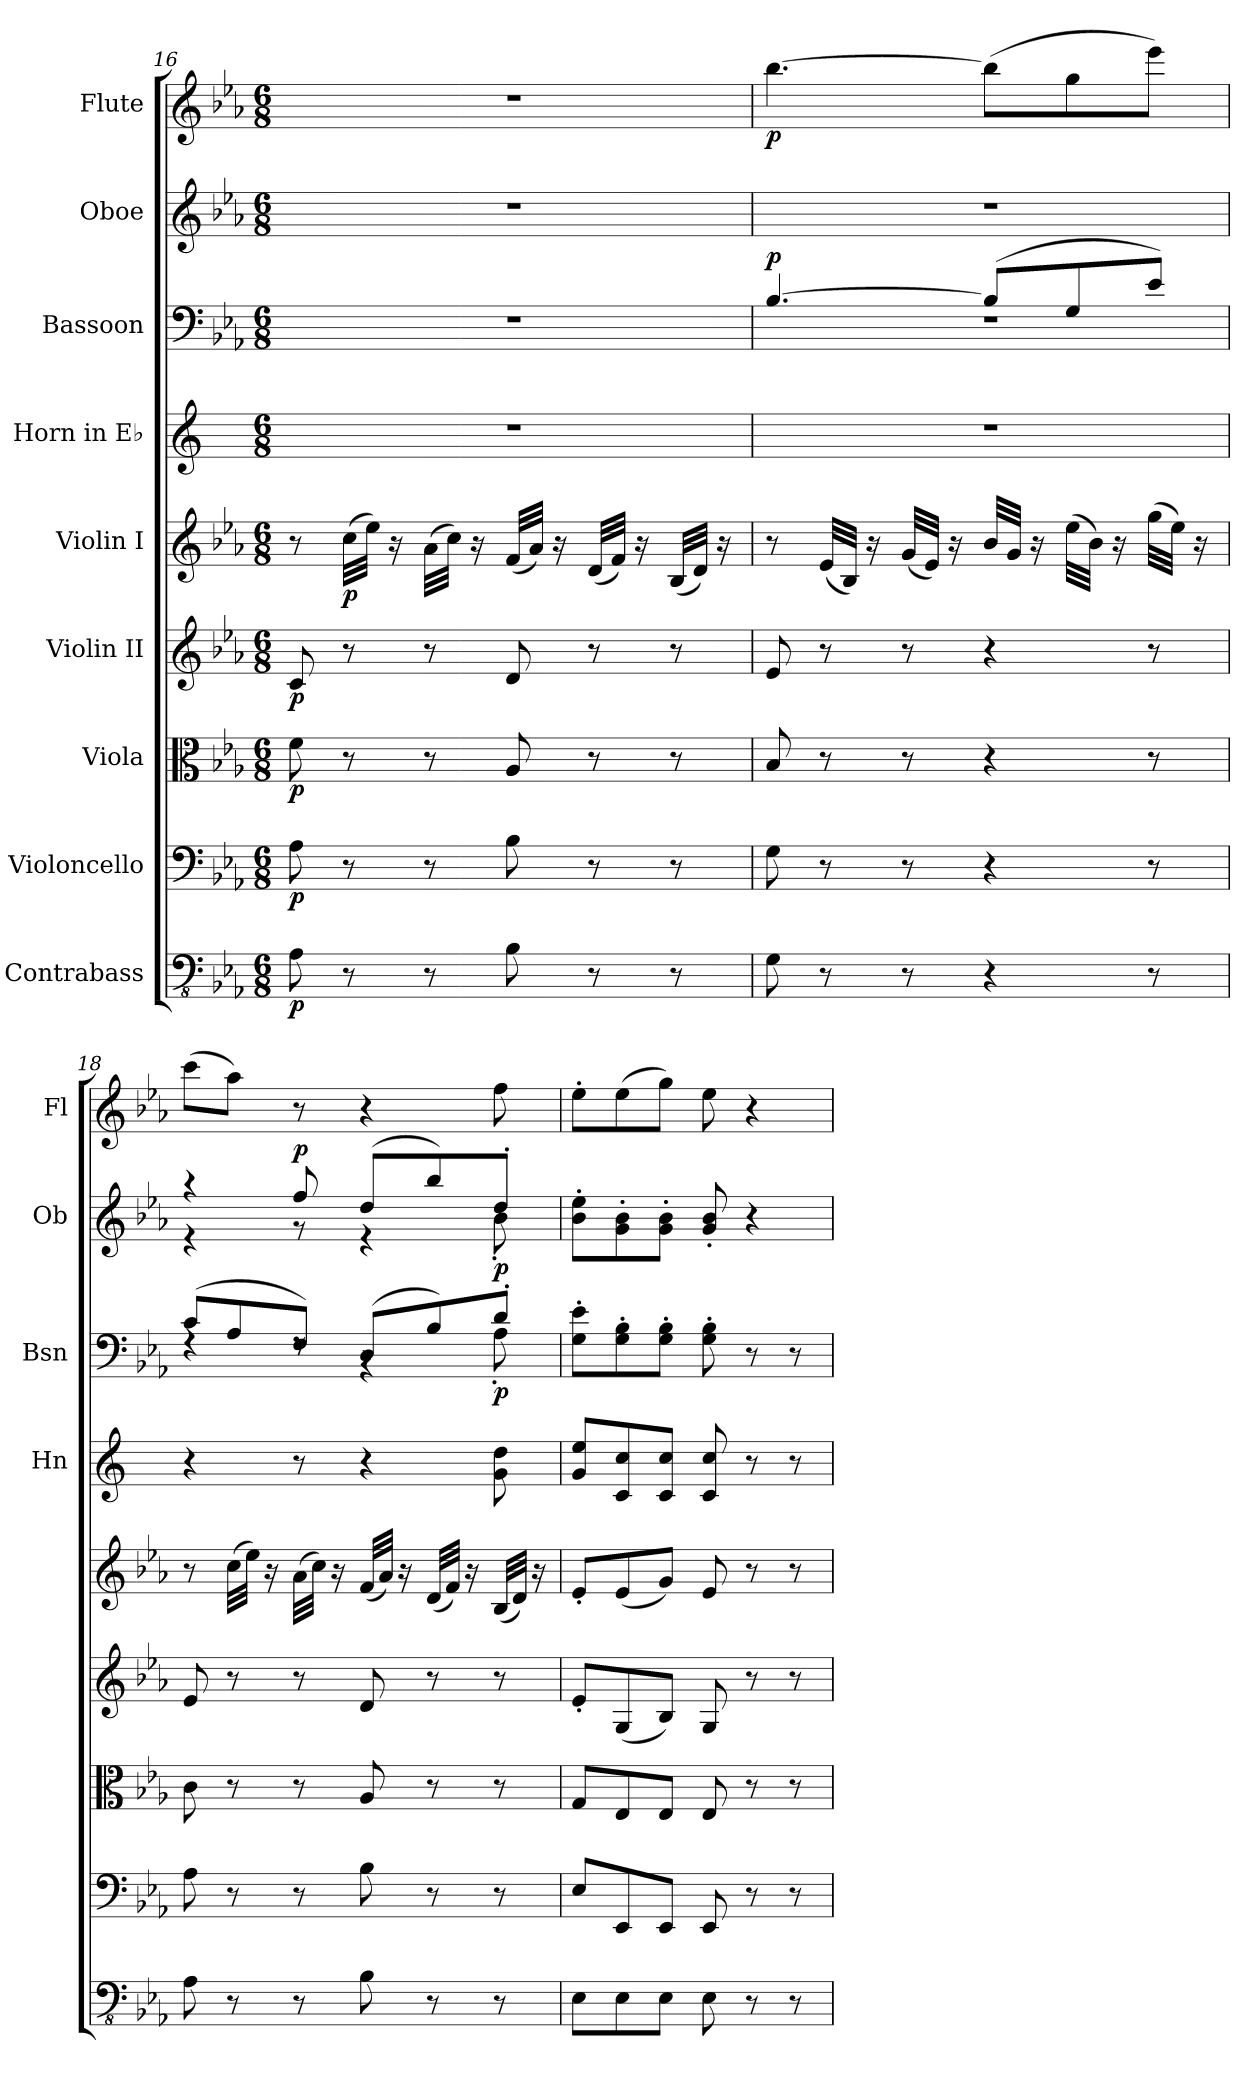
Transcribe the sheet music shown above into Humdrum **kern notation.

**kern	**dynam	**kern	**dynam	**kern	**dynam	**kern	**dynam	**kern	**dynam	**kern	**kern	**dynam	**kern	**dynam	**kern	**dynam
*part9	*part9	*part8	*part8	*part7	*part7	*part6	*part6	*part5	*part5	*part4	*part3	*part3	*part2	*part2	*part1	*part1
*staff9	*staff9	*staff8	*staff8	*staff7	*staff7	*staff6	*staff6	*staff5	*staff5	*staff4	*staff3	*staff3	*staff2	*staff2	*staff1	*staff1
*I"Contrabass	*	*I"Violoncello	*	*I"Viola	*	*I"Violin II	*	*I"Violin I	*	*I"Horn in E♭	*I"Bassoon	*	*I"Oboe	*	*I"Flute	*
*	*	*	*	*	*	*	*	*	*	*I'Hn	*I'Bsn	*	*I'Ob	*	*I'Fl	*
*clefFv4	*	*clefF4	*	*clefC3	*	*clefG2	*	*clefG2	*	*clefG2	*clefF4	*	*clefG2	*	*clefG2	*
*	*	*	*	*	*	*	*	*	*	*ITrd5c9	*	*	*	*	*	*
*k[b-e-a-]	*	*k[b-e-a-]	*	*k[b-e-a-]	*	*k[b-e-a-]	*	*k[b-e-a-]	*	*k[b-e-a-]	*k[b-e-a-]	*	*k[b-e-a-]	*	*k[b-e-a-]	*
*M6/8	*	*M6/8	*	*M6/8	*	*M6/8	*	*M6/8	*	*M6/8	*M6/8	*	*M6/8	*	*M6/8	*
=16	=16	=16	=16	=16	=16	=16	=16	=16	=16	=16	=16	=16	=16	=16	=16	=16
!	!LO:DY:b	!	!LO:DY:b	!	!LO:DY:b	!	!LO:DY:b	!	!	!	!	!	!	!	!	!
8AA-\	p	8A-\	p	8f\	p	8c/	p	8r	.	2.r	2.r	.	2.r	.	2.r	.
!	!	!	!	!	!	!	!	!	!LO:DY:b	!	!	!	!	!	!	!
8r	.	8r	.	8r	.	8r	.	(>32cc\LLL	p	.	.	.	.	.	.	.
.	.	.	.	.	.	.	.	32ee-\JJJ)	.	.	.	.	.	.	.	.
.	.	.	.	.	.	.	.	16r	.	.	.	.	.	.	.	.
8r	.	8r	.	8r	.	8r	.	(>32a-\LLL	.	.	.	.	.	.	.	.
.	.	.	.	.	.	.	.	32cc\JJJ)	.	.	.	.	.	.	.	.
.	.	.	.	.	.	.	.	16r	.	.	.	.	.	.	.	.
8BB-\	.	8B-\	.	8A-/	.	8d/	.	(<32f/LLL	.	.	.	.	.	.	.	.
.	.	.	.	.	.	.	.	32a-/JJJ)	.	.	.	.	.	.	.	.
.	.	.	.	.	.	.	.	16r	.	.	.	.	.	.	.	.
8r	.	8r	.	8r	.	8r	.	(<32d/LLL	.	.	.	.	.	.	.	.
.	.	.	.	.	.	.	.	32f/JJJ)	.	.	.	.	.	.	.	.
.	.	.	.	.	.	.	.	16r	.	.	.	.	.	.	.	.
8r	.	8r	.	8r	.	8r	.	(<32B-/LLL	.	.	.	.	.	.	.	.
.	.	.	.	.	.	.	.	32d/JJJ)	.	.	.	.	.	.	.	.
.	.	.	.	.	.	.	.	16r	.	.	.	.	.	.	.	.
=17	=17	=17	=17	=17	=17	=17	=17	=17	=17	=17	=17	=17	=17	=17	=17	=17
*	*	*	*	*	*	*	*	*	*	*	*^	*	*	*	*	*
!	!	!	!	!	!	!	!	!	!	!	!	!	!LO:DY:a	!	!	!	!LO:DY:b
8GG\	.	8G\	.	8B-/	.	8e-/	.	8r	.	2.r	[4.B-/	2.rF	p	2.r	.	[4.bb-\	p
8r	.	8r	.	8r	.	8r	.	(<32e-/LLL	.	.	.	.	.	.	.	.	.
.	.	.	.	.	.	.	.	32B-/JJJ)	.	.	.	.	.	.	.	.	.
.	.	.	.	.	.	.	.	16r	.	.	.	.	.	.	.	.	.
8r	.	8r	.	8r	.	8r	.	(<32g/LLL	.	.	.	.	.	.	.	.	.
.	.	.	.	.	.	.	.	32e-/JJJ)	.	.	.	.	.	.	.	.	.
.	.	.	.	.	.	.	.	16r	.	.	.	.	.	.	.	.	.
4r	.	4r	.	4r	.	4r	.	32b-/LLL	.	.	(>8B-/L]	.	.	.	.	(>8bb-\L]	.
.	.	.	.	.	.	.	.	32g/JJJ	.	.	.	.	.	.	.	.	.
.	.	.	.	.	.	.	.	16r	.	.	.	.	.	.	.	.	.
.	.	.	.	.	.	.	.	(>32ee-\LLL	.	.	8G/	.	.	.	.	8gg\	.
.	.	.	.	.	.	.	.	32b-\JJJ)	.	.	.	.	.	.	.	.	.
.	.	.	.	.	.	.	.	16r	.	.	.	.	.	.	.	.	.
8r	.	8r	.	8r	.	8r	.	(>32gg\LLL	.	.	8e-/J)	.	.	.	.	8eee-\J)	.
.	.	.	.	.	.	.	.	32ee-\JJJ)	.	.	.	.	.	.	.	.	.
.	.	.	.	.	.	.	.	16r	.	.	.	.	.	.	.	.	.
=18	=18	=18	=18	=18	=18	=18	=18	=18	=18	=18	=18	=18	=18	=18	=18	=18	=18
*	*	*	*	*	*	*	*	*	*	*	*	*	*	*^	*	*	*
8AA-\	.	8A-\	.	8c\	.	8e-/	.	8r	.	4r	(>8c/L	4rF	.	4r	4r	.	(>8ccc\L	.
8r	.	8r	.	8r	.	8r	.	(>32cc\LLL	.	.	8A-/	.	.	.	.	.	8aa-\J)	.
.	.	.	.	.	.	.	.	32ee-\JJJ)	.	.	.	.	.	.	.	.	.	.
.	.	.	.	.	.	.	.	16r	.	.	.	.	.	.	.	.	.	.
!	!	!	!	!	!	!	!	!	!	!	!	!	!	!	!	!LO:DY:a	!	!
8r	.	8r	.	8r	.	8r	.	(>32a-\LLL	.	8r	8F/J)	8rF	.	8ff/	8r	p	8r	.
.	.	.	.	.	.	.	.	32cc\JJJ)	.	.	.	.	.	.	.	.	.	.
.	.	.	.	.	.	.	.	16r	.	.	.	.	.	.	.	.	.	.
8BB-\	.	8B-\	.	8A-/	.	8d/	.	(<32f/LLL	.	4r	(>8D/L	4rBB	.	(>8dd/L	4r	.	4r	.
.	.	.	.	.	.	.	.	32a-/JJJ)	.	.	.	.	.	.	.	.	.	.
.	.	.	.	.	.	.	.	16r	.	.	.	.	.	.	.	.	.	.
8r	.	8r	.	8r	.	8r	.	(<32d/LLL	.	.	8B-/)	.	.	8bb-/)	.	.	.	.
.	.	.	.	.	.	.	.	32f/JJJ)	.	.	.	.	.	.	.	.	.	.
.	.	.	.	.	.	.	.	16r	.	.	.	.	.	.	.	.	.	.
!	!	!	!	!	!	!	!	!	!	!	!	!	!LO:DY:b	!	!	!LO:DY:b	!	!
8r	.	8r	.	8r	.	8r	.	(<32B-/LLL	.	8B-\ 8f\	8d'/J	8A-'\	p	8dd'/J	8b-'\	p	8ff\	.
.	.	.	.	.	.	.	.	32d/JJJ)	.	.	.	.	.	.	.	.	.	.
.	.	.	.	.	.	.	.	16r	.	.	.	.	.	.	.	.	.	.
*	*	*	*	*	*	*	*	*	*	*	*v	*v	*	*	*	*	*	*
*	*	*	*	*	*	*	*	*	*	*	*	*	*v	*v	*	*	*
=19	=19	=19	=19	=19	=19	=19	=19	=19	=19	=19	=19	=19	=19	=19	=19	=19
8EE-\L	.	8E-/L	.	8G/L	.	8e-'/L	.	8e-'/L	.	8B-/ 8g/L	8G\' 8e-\'L	.	8b-\' 8ee-\'L	.	8ee-'\L	.
8EE-\	.	8EE-/	.	8E-/	.	(<8G/	.	(<8e-/	.	8E-/ 8e-/	8G\' 8B-\'	.	8g\' 8b-\'	.	(>8ee-\	.
8EE-\J	.	8EE-/J	.	8E-/J	.	8B-/J)	.	8g/J)	.	8E-/ 8e-/J	8G\' 8B-\'J	.	8g\' 8b-\'J	.	8gg\J)	.
8EE-\	.	8EE-/	.	8E-/	.	8G/	.	8e-/	.	8E-/ 8e-/	8G\' 8B-\'	.	8g/' 8b-/'	.	8ee-\	.
8r	.	8r	.	8r	.	8r	.	8r	.	8r	8r	.	4r	.	4r	.
8r	.	8r	.	8r	.	8r	.	8r	.	8r	8r	.	.	.	.	.
=	=	=	=	=	=	=	=	=	=	=	=	=	=	=	=	=
*-	*-	*-	*-	*-	*-	*-	*-	*-	*-	*-	*-	*-	*-	*-	*-	*-
